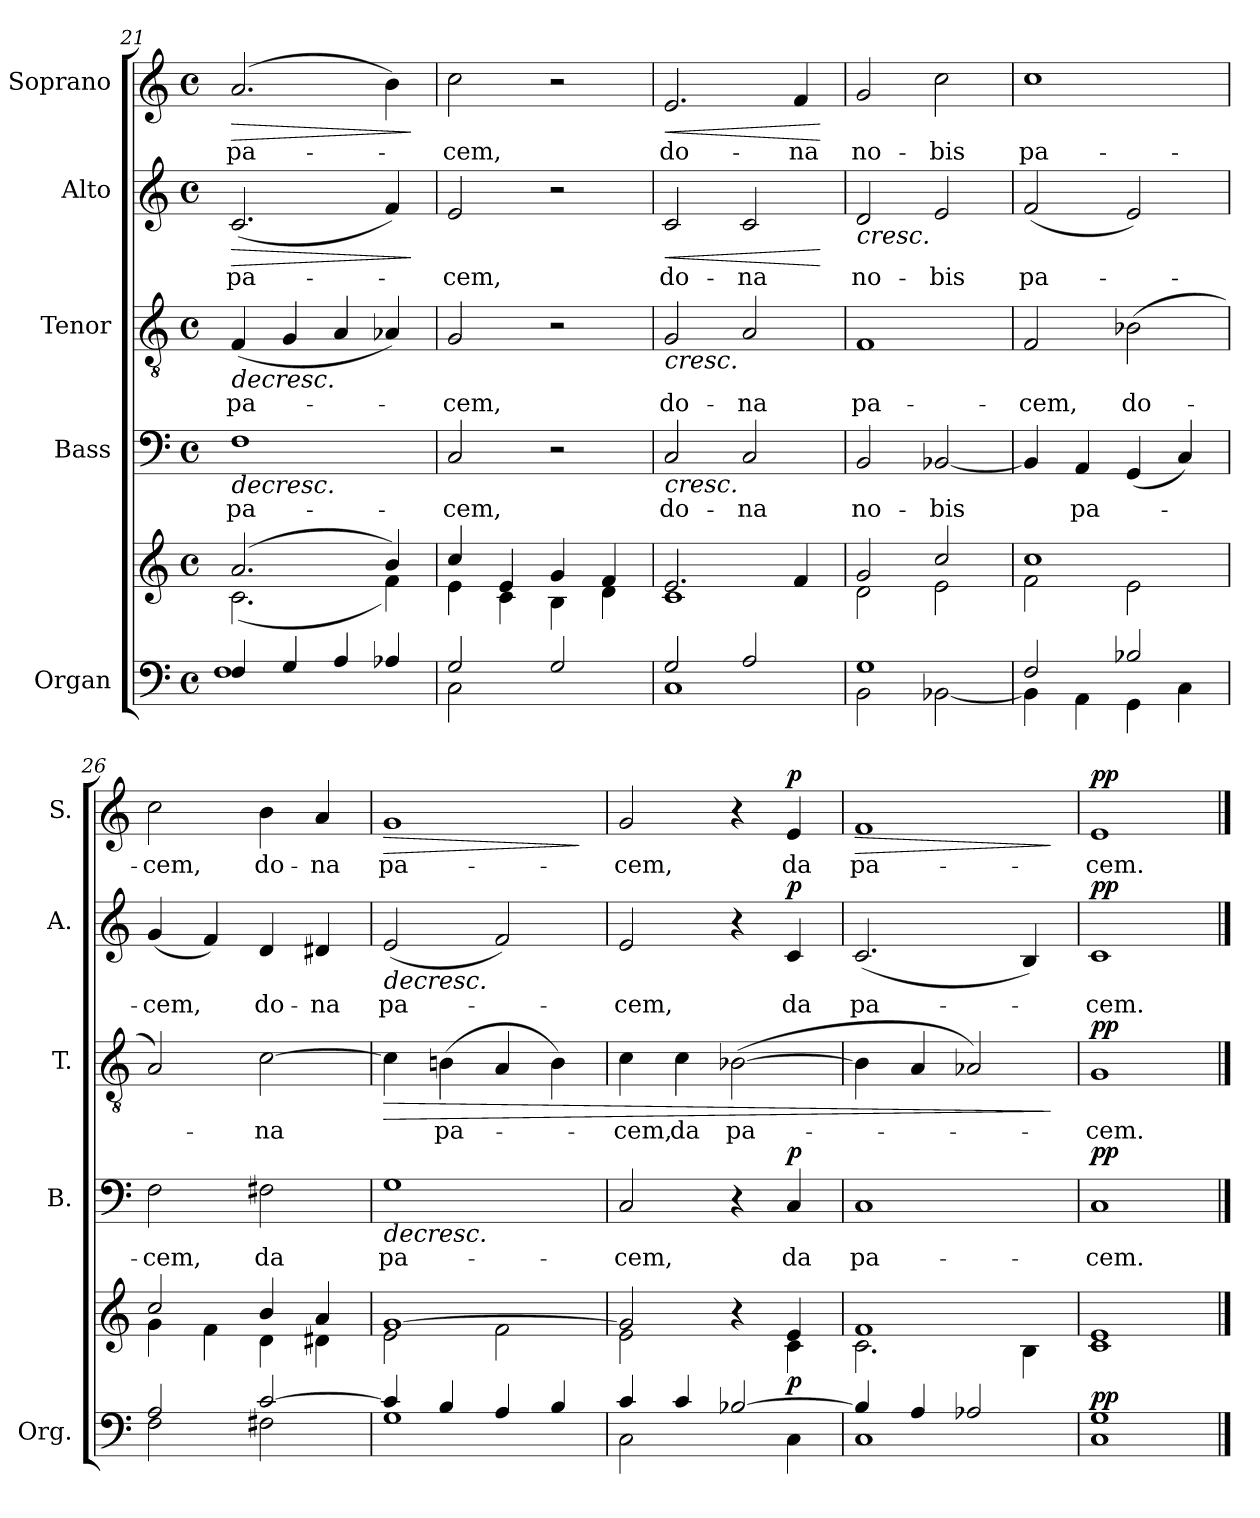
**kern	**kern	**dynam	**kern	**text	**dynam	**kern	**text	**dynam	**kern	**text	**dynam	**kern	**text	**dynam
*part5	*part5	*part5	*part4	*part4	*part4	*part3	*part3	*part3	*part2	*part2	*part2	*part1	*part1	*part1
*staff6	*staff5	*staff5/6	*staff4	*staff4	*staff4	*staff3	*staff3	*staff3	*staff2	*staff2	*staff2	*staff1	*staff1	*staff1
*I"Organ	*	*	*I"Bass	*	*	*I"Tenor	*	*	*I"Alto	*	*	*I"Soprano	*	*
*I'Org.	*	*	*I'B.	*	*	*I'T.	*	*	*I'A.	*	*	*I'S.	*	*
!!LO:PB:g=z
*clefF4	*clefG2	*	*clefF4	*	*	*clefGv2	*	*	*clefG2	*	*	*clefG2	*	*
*k[]	*k[]	*	*k[]	*	*	*k[]	*	*	*k[]	*	*	*k[]	*	*
*M4/4	*M4/4	*	*M4/4	*	*	*M4/4	*	*	*M4/4	*	*	*M4/4	*	*
*met(c)	*met(c)	*	*met(c)	*	*	*met(c)	*	*	*met(c)	*	*	*met(c)	*	*
=21	=21	=21	=21	=21	=21	=21	=21	=21	=21	=21	=21	=21	=21	=21
*^	*^	*	*	*	*	*	*	*	*	*	*	*	*	*
!	!	!	!	!	!	!LO:LY:b	!LO:HP:b	!	!LO:LY:b	!LO:HP:b	!	!LO:LY:b	!LO:HP:b	!	!LO:LY:b	!LO:HP:b
4F/	1F	(>2.a/	(<2.c\	.	1F	pa-	>	(<4F/	pa-	>	(<2.c/	pa-	>	(>2.a/	pa-	>
4G/	.	.	.	.	.	.	.	4G/	.	.	.	.	.	.	.	.
4A/	.	.	.	.	.	.	.	4A/	.	.	.	.	.	.	.	.
4A-X/	.	4b/)	4f\)	.	.	.	.	4A-X/)	.	.	4f/)	.	.	4b\)	.	.
*v	*v	*	*	*	*	*	*	*	*	*	*	*	*	*	*	*
*	*v	*v	*	*	*	*	*	*	*	*	*	*	*	*	*
.	.	.	.	.	.	.	.	.	.	.	]	.	.	]
=22	=22	=22	=22	=22	=22	=22	=22	=22	=22	=22	=22	=22	=22	=22
*^	*^	*	*	*	*	*	*	*	*	*	*	*	*	*
!	!	!	!	!	!	!LO:LY:b	!	!	!LO:LY:b	!	!	!LO:LY:b	!	!	!LO:LY:b	!
2G/	2C\	4cc/	4e\	.	2C/	-cem,	.	2G/	-cem,	.	2e/	-cem,	.	2cc\	-cem,	.
.	.	4e/	4c\	.	.	.	.	.	.	.	.	.	.	.	.	.
2G/	2ryy	4g/	4B\	.	2r	.	.	2r	.	.	2r	.	.	2r	.	.
.	.	4f/	4d\	.	.	.	.	.	.	.	.	.	.	.	.	.
=23	=23	=23	=23	=23	=23	=23	=23	=23	=23	=23	=23	=23	=23	=23	=23	=23
!	!	!	!	!	!	!LO:LY:b	!LO:HP:b	!	!LO:LY:b	!LO:HP:b	!	!LO:LY:b	!LO:HP:b	!	!LO:LY:b	!LO:HP:b
2G/	1C	2.e/	1c	.	2C/	do-	<	2G/	do-	<	2c/	do-	<	2.e/	do-	<
!	!	!	!	!	!	!LO:LY:b	!	!	!LO:LY:b	!	!	!LO:LY:b	!	!	!	!
2A/	.	.	.	.	2C/	-na	.	2A/	-na	.	2c/	-na	.	.	.	.
!	!	!	!	!	!	!	!	!	!	!	!	!	!	!	!LO:LY:b	!
.	.	4f/	.	.	.	.	.	.	.	.	.	.	.	4f/	-na	.
*v	*v	*	*	*	*	*	*	*	*	*	*	*	*	*	*	*
*	*v	*v	*	*	*	*	*	*	*	*	*	*	*	*	*
.	.	.	.	.	]	.	.	]	.	.	[	.	.	[
=24	=24	=24	=24	=24	=24	=24	=24	=24	=24	=24	=24	=24	=24	=24
*^	*^	*	*	*	*	*	*	*	*	*	*	*	*	*
!	!	!	!	!	!	!LO:LY:b	!	!	!LO:LY:b	!	!	!LO:LY:b	!LO:HP:b	!	!LO:LY:b	!
1G	2BB\	2g/	2d\	.	2BB/	no-	.	1F	pa-	.	2d/	no-	<	2g/	no-	.
!	!	!	!	!	!	!LO:LY:b	!	!	!	!	!	!LO:LY:b	!	!	!LO:LY:b	!
.	[2BB-X\	2cc/	2e\	.	[2BB-X/	-bis	.	.	.	.	2e/	-bis	.	2cc\	-bis	.
!!LO:LB:g=z
=25	=25	=25	=25	=25	=25	=25	=25	=25	=25	=25	=25	=25	=25	=25	=25	=25
!	!	!	!	!	!	!	!	!	!LO:LY:b	!	!	!LO:LY:b	!	!	!LO:LY:b	!
2F/	4BB-\]	1cc	2f\	.	4BB-/]	.	.	2F/	-cem,	.	(<2f/	pa-	.	1cc	pa-	.
!	!	!	!	!	!	!LO:LY:b	!	!	!	!	!	!	!	!	!	!
.	4AA\	.	.	.	4AA/	pa-	.	.	.	.	.	.	.	.	.	.
!	!	!	!	!	!	!	!	!	!LO:LY:b	!	!	!	!	!	!	!
2B-X/	4GG\	.	2e\	.	(<4GG/	.	.	(>2B-X\	do-	.	2e/)	.	.	.	.	.
.	4C\	.	.	.	4C/)	.	.	.	.	.	.	.	.	.	.	.
=26	=26	=26	=26	=26	=26	=26	=26	=26	=26	=26	=26	=26	=26	=26	=26	=26
!	!	!	!	!	!	!LO:LY:b	!	!	!	!	!	!LO:LY:b	!	!	!LO:LY:b	!
2A/	2F\	2cc/	4g\	.	2F\	-cem,	.	2A/)	.	.	(<4g/	-cem,	.	2cc\	-cem,	.
.	.	.	4f\	.	.	.	.	.	.	.	4f/)	.	.	.	.	.
!	!	!	!	!	!	!LO:LY:b	!	!	!LO:LY:b	!	!	!LO:LY:b	!	!	!LO:LY:b	!
[2c/	2F#X\	4b/	4d\	.	2F#X\	da	.	[2c\	-na	.	4d/	do-	.	4b\	do-	.
!	!	!	!	!	!	!	!	!	!	!	!	!LO:LY:b	!	!	!LO:LY:b	!
.	.	4a/	4d#X\	.	.	.	.	.	.	.	4d#X/	-na	.	4a/	-na	.
=27	=27	=27	=27	=27	=27	=27	=27	=27	=27	=27	=27	=27	=27	=27	=27	=27
!	!	!	!	!	!	!LO:LY:b	!LO:HP:b	!	!	!LO:HP:b	!	!LO:LY:b	!LO:HP:b	!	!LO:LY:b	!LO:HP:b
4c/]	1G	[1g	2e\	.	1G	pa-	>	4c\]	.	>	(<2e/	pa-	>	1g	pa-	>
!	!	!	!	!	!	!	!	!	!LO:LY:b	!	!	!	!	!	!	!
4B/	.	.	.	.	.	.	.	(>4Bn\	pa-	.	.	.	.	.	.	.
4A/	.	.	2f\	.	.	.	.	4A/	.	.	2f/)	.	.	.	.	.
4B/	.	.	.	.	.	.	.	4B\)	.	.	.	.	.	.	.	.
*v	*v	*	*	*	*	*	*	*	*	*	*	*	*	*	*	*
*	*v	*v	*	*	*	*	*	*	*	*	*	*	*	*	*
.	.	.	.	.	[	.	.	[	.	.	[	.	.	]
=28	=28	=28	=28	=28	=28	=28	=28	=28	=28	=28	=28	=28	=28	=28
*^	*^	*	*	*	*	*	*	*	*	*	*	*	*	*
!	!	!	!	!	!	!LO:LY:b	!	!	!LO:LY:b	!	!	!LO:LY:b	!	!	!LO:LY:b	!
4c/	2C\	2g/]	2e\	.	2C/	-cem,	.	4c\	-cem,	.	2e/	-cem,	.	2g/	-cem,	.
!	!	!	!	!	!	!	!	!	!LO:LY:b	!	!	!	!	!	!	!
4c/	.	.	.	.	.	.	.	4c\	da	.	.	.	.	.	.	.
!	!	!	!	!	!	!	!	!	!LO:LY:b	!	!	!	!	!	!	!
[2B-X/	4ryy	4r	4ryy	.	4r	.	.	(>[2B-X\	pa-	.	4r	.	.	4r	.	.
!	!	!	!	!LO:DY:b	!	!LO:LY:b	!LO:DY:a	!	!	!	!	!LO:LY:b	!LO:DY:a	!	!LO:LY:b	!LO:DY:a
.	4C\	4e/	4c\	p	4C/	da	p	.	.	.	4c/	da	p	4e/	da	p
=29	=29	=29	=29	=29	=29	=29	=29	=29	=29	=29	=29	=29	=29	=29	=29	=29
!	!	!	!	!	!	!LO:LY:b	!	!	!	!	!	!LO:LY:b	!	!	!LO:LY:b	!LO:HP:b
4B-/]	1C	1f	2.c\	.	1C	pa-	.	4B-\]	.	.	(<2.c/	pa-	.	1f	pa-	>
4A/	.	.	.	.	.	.	.	4A/	.	.	.	.	.	.	.	.
2A-X/	.	.	.	.	.	.	.	2A-X/)	.	.	.	.	.	.	.	.
.	.	.	4B\	.	.	.	.	.	.	.	4B/)	.	.	.	.	.
*v	*v	*	*	*	*	*	*	*	*	*	*	*	*	*	*	*
*	*v	*v	*	*	*	*	*	*	*	*	*	*	*	*	*
.	.	.	.	.	]	.	.	]	.	.	]	.	.	]
=30	=30	=30	=30	=30	=30	=30	=30	=30	=30	=30	=30	=30	=30	=30
*^	*^	*	*	*	*	*	*	*	*	*	*	*	*	*
!	!	!	!	!LO:DY:a=2	!	!LO:LY:b	!LO:DY:a	!	!LO:LY:b	!LO:DY:a	!	!LO:LY:b	!LO:DY:a	!	!LO:LY:b	!LO:DY:a
1G	1C	1e	1c	pp	1C	-cem.	pp	1G	-cem.	pp	1c	-cem.	pp	1e	-cem.	pp
*v	*v	*	*	*	*	*	*	*	*	*	*	*	*	*	*	*
*	*v	*v	*	*	*	*	*	*	*	*	*	*	*	*	*
==	==	==	==	==	==	==	==	==	==	==	==	==	==	==
*-	*-	*-	*-	*-	*-	*-	*-	*-	*-	*-	*-	*-	*-	*-
